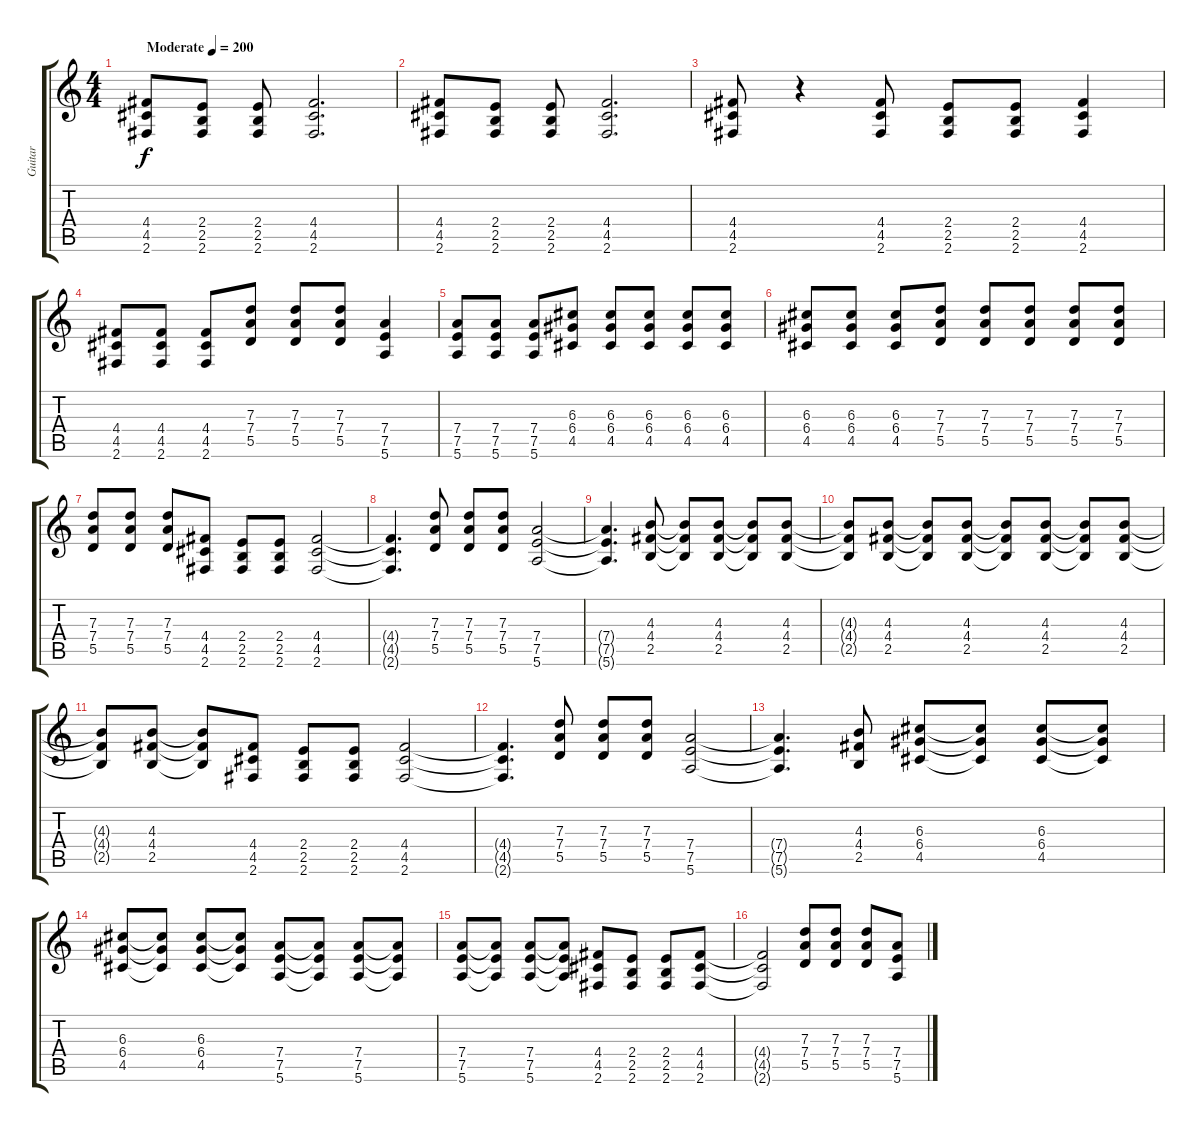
\track ("Guitar" "Guitar") {instrument distortionguitar}
\staff {score tabs}
\tuning (E4 B3 G3 D3 A2 E2) {hide}
\ts (4 4)
\tempo (200 "Moderate")
\clef g2
\ks c
(4.4 4.5 2.6).8{dy f instrument distortionguitar} (2.4 2.5 2.6).8 (2.4 2.5 2.6).8 (4.4 4.5 2.6).2{d} |
(4.4 4.5 2.6).8 (2.4 2.5 2.6).8 (2.4 2.5 2.6).8 (4.4 4.5 2.6).2{d} |
(4.4 4.5 2.6).8 r.4 (4.4 4.5 2.6).8 (2.4 2.5 2.6).8 (2.4 2.5 2.6).8 (4.4 4.5 2.6).4 |
(4.4 4.5 2.6).8 (4.4 4.5 2.6).8 (4.4 4.5 2.6).8 (7.3 7.4 5.5).8 (7.3 7.4 5.5).8 (7.3 7.4 5.5).8 (7.4 7.5 5.6).4 |
(7.4 7.5 5.6).8 (7.4 7.5 5.6).8 (7.4 7.5 5.6).8 (6.3 6.4 4.5).8 (6.3 6.4 4.5).8 (6.3 6.4 4.5).8 (6.3 6.4 4.5).8 (6.3 6.4 4.5).8 |
(6.3 6.4 4.5).8 (6.3 6.4 4.5).8 (6.3 6.4 4.5).8 (7.3 7.4 5.5).8 (7.3 7.4 5.5).8 (7.3 7.4 5.5).8 (7.3 7.4 5.5).8 (7.3 7.4 5.5).8 |
(7.3 7.4 5.5).8 (7.3 7.4 5.5).8 (7.3 7.4 5.5).8 (4.4 4.5 2.6).8 (2.4 2.5 2.6).8 (2.4 2.5 2.6).8 (4.4 4.5 2.6).2 |
(4.4{t} 4.5{t} 2.6{t}).4{d} (7.3 7.4 5.5).8 (7.3 7.4 5.5).8 (7.3 7.4 5.5).8 (7.4 7.5 5.6).2 |
(7.4{t} 7.5{t} 5.6{t}).4{d} (4.3 4.4 2.5).8 (4.3{t} 4.4{t} 2.5{t}).8 (4.3 4.4 2.5).8 (4.3{t} 4.4{t} 2.5{t}).8 (4.3 4.4 2.5).8 |
(4.3{t} 4.4{t} 2.5{t}).8 (4.3 4.4 2.5).8 (4.3{t} 4.4{t} 2.5{t}).8 (4.3 4.4 2.5).8 (4.3{t} 4.4{t} 2.5{t}).8 (4.3 4.4 2.5).8 (4.3{t} 4.4{t} 2.5{t}).8 (4.3 4.4 2.5).8 |
(4.3{t} 4.4{t} 2.5{t}).8 (4.3 4.4 2.5).8 (4.3{t} 4.4{t} 2.5{t}).8 (4.4 4.5 2.6).8 (2.4 2.5 2.6).8 (2.4 2.5 2.6).8 (4.4 4.5 2.6).2 |
(4.4{t} 4.5{t} 2.6{t}).4{d} (7.3 7.4 5.5).8 (7.3 7.4 5.5).8 (7.3 7.4 5.5).8 (7.4 7.5 5.6).2 |
(7.4{t} 7.5{t} 5.6{t}).4{d} (4.3 4.4 2.5).8 (6.3 6.4 4.5).8 (6.3{t} 6.4{t} 4.5{t}).8 (6.3 6.4 4.5).8 (6.3{t} 6.4{t} 4.5{t}).8 |
(6.3 6.4 4.5).8 (6.3{t} 6.4{t} 4.5{t}).8 (6.3 6.4 4.5).8 (6.3{t} 6.4{t} 4.5{t}).8 (7.4 7.5 5.6).8 (7.4{t} 7.5{t} 5.6{t}).8 (7.4 7.5 5.6).8 (7.4{t} 7.5{t} 5.6{t}).8 |
(7.4 7.5 5.6).8 (7.4{t} 7.5{t} 5.6{t}).8 (7.4 7.5 5.6).8 (7.4{t} 7.5{t} 5.6{t}).8 (4.4 4.5 2.6).8 (2.4 2.5 2.6).8 (2.4 2.5 2.6).8 (4.4 4.5 2.6).8 |
(4.4{t} 4.5{t} 2.6{t}).2 (7.3 7.4 5.5).8 (7.3 7.4 5.5).8 (7.3 7.4 5.5).8 (7.4 7.5 5.6).8
